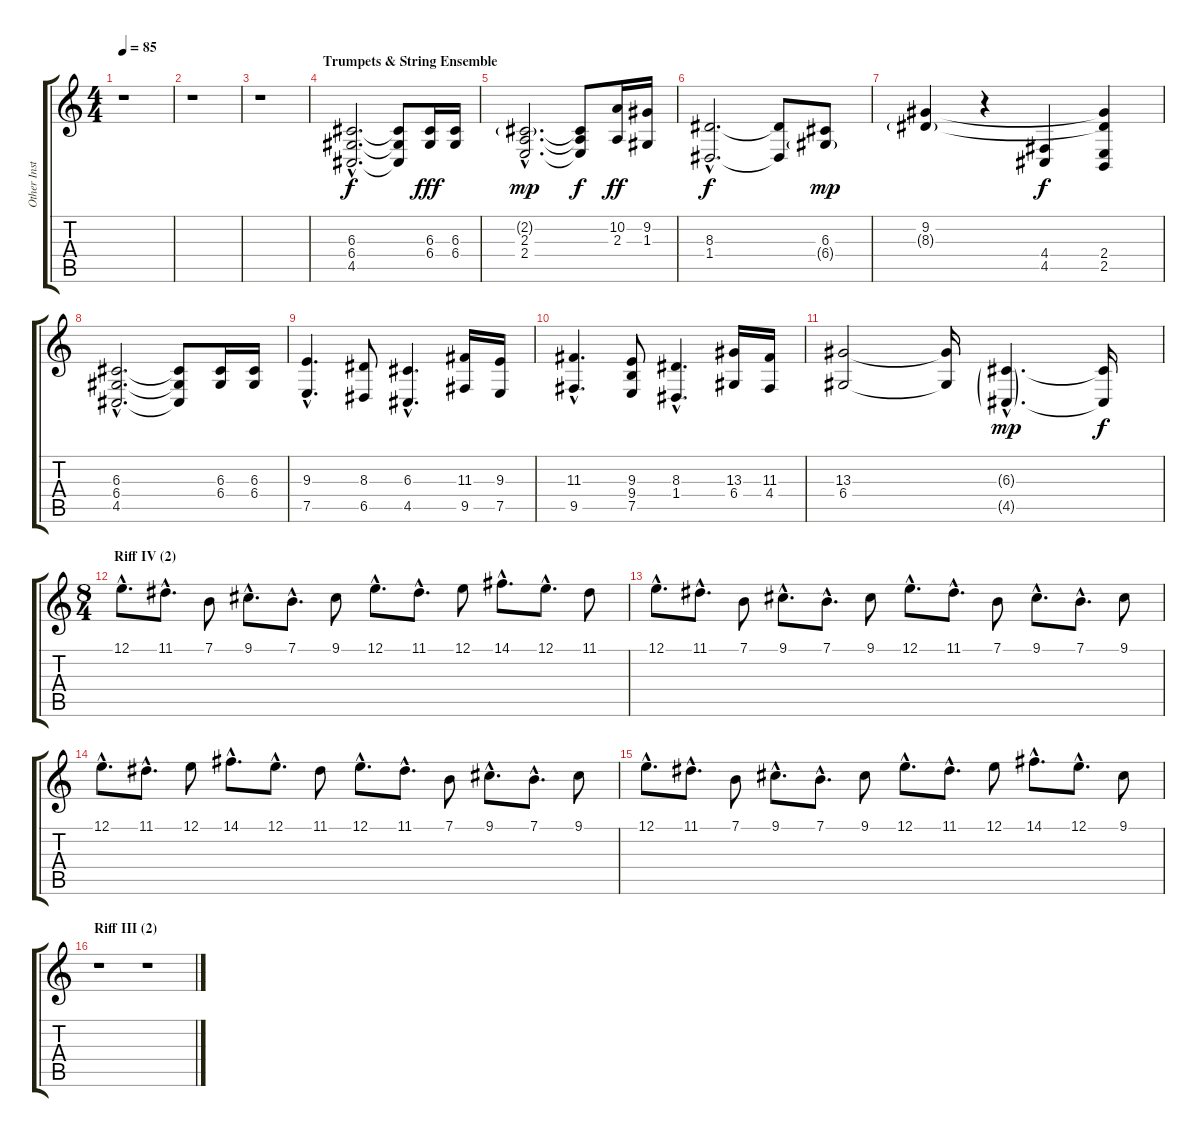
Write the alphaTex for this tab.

\track ("Other Instruments" "Other Inst") {instrument trumpet}
\staff {score tabs}
\tuning (E4 B3 G3 D3 A2 E2) {hide}
\ts (4 4)
\tempo 85
\clef g2
\ks c
r.1{dy f} |
r.1 |
r.1 |
\section ("" "Trumpets & String Ensemble")
(6.3{hac} 6.4{hac} 4.5{hac}).2{d volume 13 balance 8 instrument trumpet} (6.3{t} 6.4{t} 4.5{t}).8 (6.3 6.4).16{dy fff} (6.3 6.4).16 |
(2.2{g hac} 2.3{hac} 2.4{hac}).2{d dy mp} (2.2{t} 2.3{t} 2.4{t}).8{dy f} (10.2 2.3).16{dy ff} (9.2 1.3).16 |
(8.3{hac} 1.4{hac}).2{d dy f} (8.3{t} 1.4{t}).8 (6.3 6.4{g}).8{dy mp} |
(9.2 8.3{g}).4 r.4 (4.4 4.5).4{dy f} (9.2{t} 8.3{t} 2.4 2.5).4 |
(6.3{hac} 6.4{hac} 4.5{hac}).2{d} (6.3{t} 6.4{t} 4.5{t}).8 (6.3 6.4).16 (6.3 6.4).16 |
(9.3{hac} 7.5{hac}).4{d} (8.3 6.5).8 (6.3{hac} 4.5{hac}).4{d} (11.3 9.5).16 (9.3 7.5).16 |
(11.3{hac} 9.5{hac}).4{d} (9.3 9.4 7.5).8 (8.3{hac} 1.4{hac}).4{d} (13.3 6.4).16 (11.3 4.4).16 |
(13.3 6.4).2 (13.3{t} 6.4{t}).16 (6.3{g hac} 4.5{g hac}).4{d dy mp} (6.3{t} 4.5{t}).16{dy f} |
\ts (8 4)
\section ("" "Riff IV (2)")
12.1{hac}.8{d volume 8 balance 10 instrument drawbarorgan} 11.1{hac}.8{d} 7.1.8 9.1{hac}.8{d} 7.1{hac}.8{d} 9.1.8 12.1{hac}.8{d} 11.1{hac}.8{d} 12.1.8 14.1{hac}.8{d} 12.1{hac}.8{d} 11.1.8 |
12.1{hac}.8{d} 11.1{hac}.8{d} 7.1.8 9.1{hac}.8{d} 7.1{hac}.8{d} 9.1.8 12.1{hac}.8{d} 11.1{hac}.8{d} 7.1.8 9.1{hac}.8{d} 7.1{hac}.8{d} 9.1.8 |
12.1{hac}.8{d} 11.1{hac}.8{d} 12.1.8 14.1{hac}.8{d} 12.1{hac}.8{d} 11.1.8 12.1{hac}.8{d} 11.1{hac}.8{d} 7.1.8 9.1{hac}.8{d} 7.1{hac}.8{d} 9.1.8 |
12.1{hac}.8{d} 11.1{hac}.8{d} 7.1.8 9.1{hac}.8{d} 7.1{hac}.8{d} 9.1.8 12.1{hac}.8{d} 11.1{hac}.8{d} 12.1.8 14.1{hac}.8{d} 12.1{hac}.8{d} 9.1.8 |
\section ("" "Riff III (2)")
r.1 r.1
